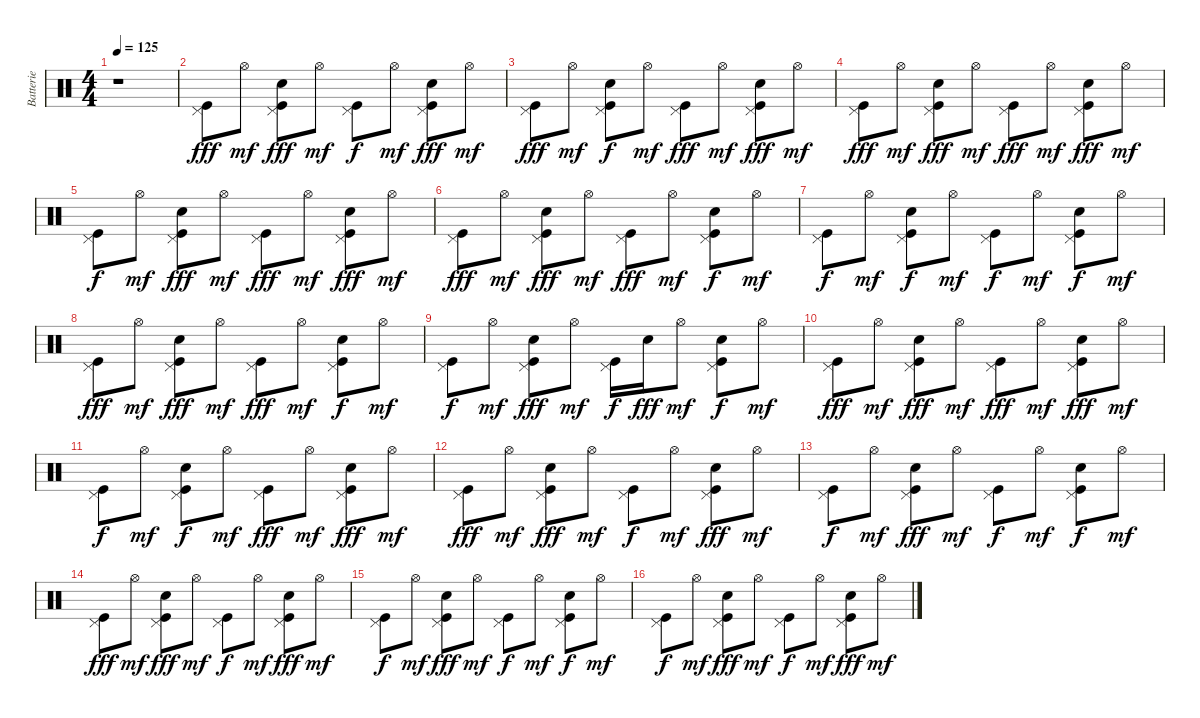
\track ("Batterie" "Batterie") {instrument percussion}
\staff {score}
\articulation defaults
\ts (4 4)
\tempo 125
\clef neutral
\ks c
r.1{dy mf} |
("Pedal Hi-Hat (hit)" "Kick (hit)").8{dy fff} "Hi-Hat (open)".8{dy mf} ("Kick (hit)" "Pedal Hi-Hat (hit)" "Electric Snare (hit)").8{dy fff} "Hi-Hat (open)".8{dy mf} ("Kick (hit)" "Pedal Hi-Hat (hit)").8{dy f} "Hi-Hat (open)".8{dy mf} ("Electric Snare (hit)" "Pedal Hi-Hat (hit)" "Kick (hit)").8{dy fff} "Hi-Hat (open)".8{dy mf} |
("Pedal Hi-Hat (hit)" "Kick (hit)").8{dy fff} "Hi-Hat (open)".8{dy mf} ("Electric Snare (hit)" "Kick (hit)" "Pedal Hi-Hat (hit)").8{dy f} "Hi-Hat (open)".8{dy mf} ("Pedal Hi-Hat (hit)" "Kick (hit)").8{dy fff} "Hi-Hat (open)".8{dy mf} ("Kick (hit)" "Pedal Hi-Hat (hit)" "Electric Snare (hit)").8{dy fff} "Hi-Hat (open)".8{dy mf} |
("Pedal Hi-Hat (hit)" "Kick (hit)").8{dy fff} "Hi-Hat (open)".8{dy mf} ("Electric Snare (hit)" "Pedal Hi-Hat (hit)" "Kick (hit)").8{dy fff} "Hi-Hat (open)".8{dy mf} ("Pedal Hi-Hat (hit)" "Kick (hit)").8{dy fff} "Hi-Hat (open)".8{dy mf} ("Kick (hit)" "Pedal Hi-Hat (hit)" "Electric Snare (hit)").8{dy fff} "Hi-Hat (open)".8{dy mf} |
("Kick (hit)" "Pedal Hi-Hat (hit)").8{dy f} "Hi-Hat (open)".8{dy mf} ("Electric Snare (hit)" "Pedal Hi-Hat (hit)" "Kick (hit)").8{dy fff} "Hi-Hat (open)".8{dy mf} ("Pedal Hi-Hat (hit)" "Kick (hit)").8{dy fff} "Hi-Hat (open)".8{dy mf} ("Pedal Hi-Hat (hit)" "Kick (hit)" "Electric Snare (hit)").8{dy fff} "Hi-Hat (open)".8{dy mf} |
("Pedal Hi-Hat (hit)" "Kick (hit)").8{dy fff} "Hi-Hat (open)".8{dy mf} ("Pedal Hi-Hat (hit)" "Kick (hit)" "Electric Snare (hit)").8{dy fff} "Hi-Hat (open)".8{dy mf} ("Pedal Hi-Hat (hit)" "Kick (hit)").8{dy fff} "Hi-Hat (open)".8{dy mf} ("Electric Snare (hit)" "Kick (hit)" "Pedal Hi-Hat (hit)").8{dy f} "Hi-Hat (open)".8{dy mf} |
("Kick (hit)" "Pedal Hi-Hat (hit)").8{dy f} "Hi-Hat (open)".8{dy mf} ("Kick (hit)" "Electric Snare (hit)" "Pedal Hi-Hat (hit)").8{dy f} "Hi-Hat (open)".8{dy mf} ("Kick (hit)" "Pedal Hi-Hat (hit)").8{dy f} "Hi-Hat (open)".8{dy mf} ("Electric Snare (hit)" "Kick (hit)" "Pedal Hi-Hat (hit)").8{dy f} "Hi-Hat (open)".8{dy mf} |
("Pedal Hi-Hat (hit)" "Kick (hit)").8{dy fff} "Hi-Hat (open)".8{dy mf} ("Electric Snare (hit)" "Pedal Hi-Hat (hit)" "Kick (hit)").8{dy fff} "Hi-Hat (open)".8{dy mf} ("Pedal Hi-Hat (hit)" "Kick (hit)").8{dy fff} "Hi-Hat (open)".8{dy mf} ("Electric Snare (hit)" "Kick (hit)" "Pedal Hi-Hat (hit)").8{dy f} "Hi-Hat (open)".8{dy mf} |
("Kick (hit)" "Pedal Hi-Hat (hit)").8{dy f} "Hi-Hat (open)".8{dy mf} ("Pedal Hi-Hat (hit)" "Kick (hit)" "Electric Snare (hit)").8{dy fff} "Hi-Hat (open)".8{dy mf} ("Kick (hit)" "Pedal Hi-Hat (hit)").16{dy f} "Electric Snare (hit)".16{dy fff} "Hi-Hat (open)".8{dy mf} ("Electric Snare (hit)" "Kick (hit)" "Pedal Hi-Hat (hit)").8{dy f} "Hi-Hat (open)".8{dy mf} |
("Pedal Hi-Hat (hit)" "Kick (hit)").8{dy fff} "Hi-Hat (open)".8{dy mf} ("Pedal Hi-Hat (hit)" "Electric Snare (hit)" "Kick (hit)").8{dy fff} "Hi-Hat (open)".8{dy mf} ("Pedal Hi-Hat (hit)" "Kick (hit)").8{dy fff} "Hi-Hat (open)".8{dy mf} ("Pedal Hi-Hat (hit)" "Electric Snare (hit)" "Kick (hit)").8{dy fff} "Hi-Hat (open)".8{dy mf} |
("Kick (hit)" "Pedal Hi-Hat (hit)").8{dy f} "Hi-Hat (open)".8{dy mf} ("Electric Snare (hit)" "Kick (hit)" "Pedal Hi-Hat (hit)").8{dy f} "Hi-Hat (open)".8{dy mf} ("Pedal Hi-Hat (hit)" "Kick (hit)").8{dy fff} "Hi-Hat (open)".8{dy mf} ("Electric Snare (hit)" "Pedal Hi-Hat (hit)" "Kick (hit)").8{dy fff} "Hi-Hat (open)".8{dy mf} |
("Pedal Hi-Hat (hit)" "Kick (hit)").8{dy fff} "Hi-Hat (open)".8{dy mf} ("Electric Snare (hit)" "Pedal Hi-Hat (hit)" "Kick (hit)").8{dy fff} "Hi-Hat (open)".8{dy mf} ("Kick (hit)" "Pedal Hi-Hat (hit)").8{dy f} "Hi-Hat (open)".8{dy mf} ("Pedal Hi-Hat (hit)" "Kick (hit)" "Electric Snare (hit)").8{dy fff} "Hi-Hat (open)".8{dy mf} |
("Kick (hit)" "Pedal Hi-Hat (hit)").8{dy f} "Hi-Hat (open)".8{dy mf} ("Pedal Hi-Hat (hit)" "Electric Snare (hit)" "Kick (hit)").8{dy fff} "Hi-Hat (open)".8{dy mf} ("Kick (hit)" "Pedal Hi-Hat (hit)").8{dy f} "Hi-Hat (open)".8{dy mf} ("Electric Snare (hit)" "Kick (hit)" "Pedal Hi-Hat (hit)").8{dy f} "Hi-Hat (open)".8{dy mf} |
("Pedal Hi-Hat (hit)" "Kick (hit)").8{dy fff} "Hi-Hat (open)".8{dy mf} ("Electric Snare (hit)" "Pedal Hi-Hat (hit)" "Kick (hit)").8{dy fff} "Hi-Hat (open)".8{dy mf} ("Kick (hit)" "Pedal Hi-Hat (hit)").8{dy f} "Hi-Hat (open)".8{dy mf} ("Kick (hit)" "Pedal Hi-Hat (hit)" "Electric Snare (hit)").8{dy fff} "Hi-Hat (open)".8{dy mf} |
("Kick (hit)" "Pedal Hi-Hat (hit)").8{dy f} "Hi-Hat (open)".8{dy mf} ("Pedal Hi-Hat (hit)" "Kick (hit)" "Electric Snare (hit)").8{dy fff} "Hi-Hat (open)".8{dy mf} ("Kick (hit)" "Pedal Hi-Hat (hit)").8{dy f} "Hi-Hat (open)".8{dy mf} ("Kick (hit)" "Electric Snare (hit)" "Pedal Hi-Hat (hit)").8{dy f} "Hi-Hat (open)".8{dy mf} |
("Kick (hit)" "Pedal Hi-Hat (hit)").8{dy f} "Hi-Hat (open)".8{dy mf} ("Electric Snare (hit)" "Pedal Hi-Hat (hit)" "Kick (hit)").8{dy fff} "Hi-Hat (open)".8{dy mf} ("Kick (hit)" "Pedal Hi-Hat (hit)").8{dy f} "Hi-Hat (open)".8{dy mf} ("Electric Snare (hit)" "Pedal Hi-Hat (hit)" "Kick (hit)").8{dy fff} "Hi-Hat (open)".8{dy mf}
